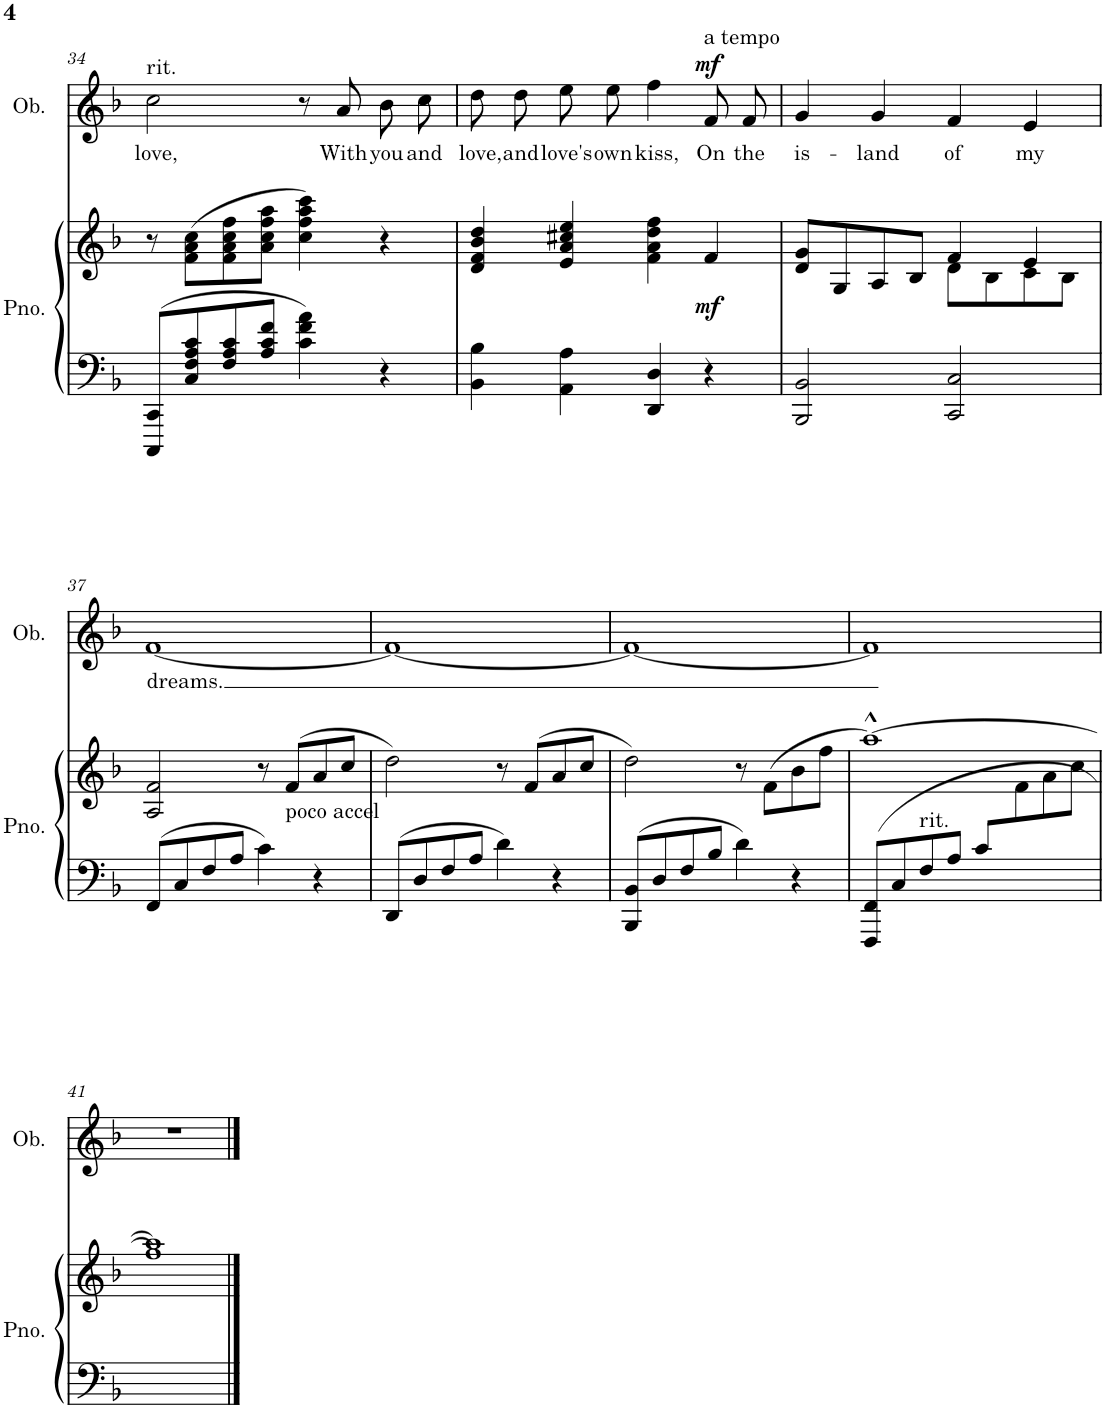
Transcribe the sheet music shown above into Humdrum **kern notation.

**kern	**kern	**dynam	**kern	**text	**dynam
*part2	*part2	*part2	*part1	*part1	*part1
*staff3	*staff2	*staff2/3	*staff1	*staff1	*staff1
*I"Piano	*	*	*I"Oboe	*	*
*I'Pno.	*	*	*I'Ob.	*	*
!!LO:PB:g=z
*clefF4	*clefG2	*	*clefG2	*	*
*k[b-]	*k[b-]	*	*k[b-]	*	*
*M4/4	*M4/4	*	*M4/4	*	*
*met(c)	*met(c)	*	*met(c)	*	*
=34	=34	=34	=34	=34	=34
!	!	!	!LO:TX:a:t=rit.	!	!
!	!	!	!	!LO:LY:b	!
8CCC/ 8CC/L	8r	.	2cc\	love,	.
8C/ 8F/ 8A/ 8c/	(8f\ 8a\ 8cc\L	.	.	.	.
8F/ 8A/ 8c/	8f\ 8a\ 8cc\ 8ff\	.	.	.	.
8A/ 8c/ 8f/J	8a\ 8cc\ 8ff\ 8aa\J	.	.	.	.
4c\ 4f\ 4a\	4cc\ 4ff\ 4aa\ 4ccc\)	.	8r	.	.
!	!	!	!	!LO:LY:b	!
.	.	.	8a/	With	.
!	!	!	!	!LO:LY:b	!
4r	4r	.	8b-\L	you	.
!	!	!	!	!LO:LY:b	!
.	.	.	8cc\J	and	.
=35	=35	=35	=35	=35	=35
!	!	!	!	!LO:LY:b	!
4BB-\ 4B-\	4d/ 4f/ 4b-/ 4dd/	.	8dd\L	love,	.
!	!	!	!	!LO:LY:b	!
.	.	.	8dd\J	and	.
!	!	!	!	!LO:LY:b	!
4AA\ 4A\	4e/ 4a/ 4cc#X/ 4ee/	.	8ee\L	love's	.
!	!	!	!	!LO:LY:b	!
.	.	.	8ee\J	own	.
!	!	!	!	!LO:LY:b	!
4DD/ 4D/	4f\ 4a\ 4dd\ 4ff\	.	4ff\	kiss,	.
!	!	!	!LO:TX:a:t=a tempo	!	!
!	!	!LO:DY:b	!	!LO:LY:b	!LO:DY:a
4r	4f/	mf	8f/L	On	mf
!	!	!	!	!LO:LY:b	!
.	.	.	8f/J	the	.
=36	=36	=36	=36	=36	=36
*	*^	*	*	*	*
!	!	!	!	!	!LO:LY:b	!
2BBB-/ 2BB-/	8d/ 8g/L	2ryy	.	4g/	is-	.
.	8G/	.	.	.	.	.
!	!	!	!	!	!LO:LY:b	!
.	8A/	.	.	4g/	-land	.
.	8B-/J	.	.	.	.	.
!	!	!	!	!	!LO:LY:b	!
2CC/ 2C/	4f/	8d\L	.	4f/	of	.
.	.	8B-\	.	.	.	.
!	!	!	!	!	!LO:LY:b	!
.	4e/	8c\	.	4e/	my	.
.	.	8B-\J	.	.	.	.
!!LO:LB:g=z
=37	=37	=37	=37	=37	=37	=37
!	!	!	!	!	!LO:LY:b	!
*	*v	*v	*	*	*	*
8FF/L	2A/ 2f/	.	[1f	dreams.	.
8C/	.	.	.	.	.
8F/	.	.	.	.	.
8A/J	.	.	.	.	.
4c\	8r	.	.	.	.
!	!LO:TX:b:t=poco accel	!	!	!	!
.	(8f/L	.	.	.	.
4r	8a/	.	.	.	.
.	8cc/J	.	.	.	.
=38	=38	=38	=38	=38	=38
8DD/L	2dd\)	.	1f_	.	.
8D/	.	.	.	.	.
8F/	.	.	.	.	.
8A/J	.	.	.	.	.
4d\	8r	.	.	.	.
.	(8f/L	.	.	.	.
4r	8a/	.	.	.	.
.	8cc/J	.	.	.	.
=39	=39	=39	=39	=39	=39
8BBB-/ 8BB-/L	2dd\)	.	1f_	.	.
8D/	.	.	.	.	.
8F/	.	.	.	.	.
8B-/J	.	.	.	.	.
4d\	8r	.	.	.	.
.	(8f\L	.	.	.	.
4r	8b-\	.	.	.	.
.	8ff\J	.	.	.	.
=40	=40	=40	=40	=40	=40
*	*^	*	*	*	*
(8FFF/ 8FF/L	[1aa^^)	8ryy	.	1f]	.	.
*	*v	*v	*	*	*	*
8C/	.	.	.	.	.
!LO:TX:a:t=rit.	!	!	!	!	!
8F/	.	.	.	.	.
8A/J	.	.	.	.	.
8c/L	.	.	.	.	.
*	*^	*	*	*	*
4.ryy	.	8f\	.	.	.	.
.	.	8a\	.	.	.	.
.	.	8cc\J	.	.	.	.
!!LO:LB:g=z
=41	=41	=41	=41	=41	=41	=41
1ryy	1aa]	1ff)	.	1r	.	.
*	*v	*v	*	*	*	*
==	==	==	==	==	==
*-	*-	*-	*-	*-	*-
